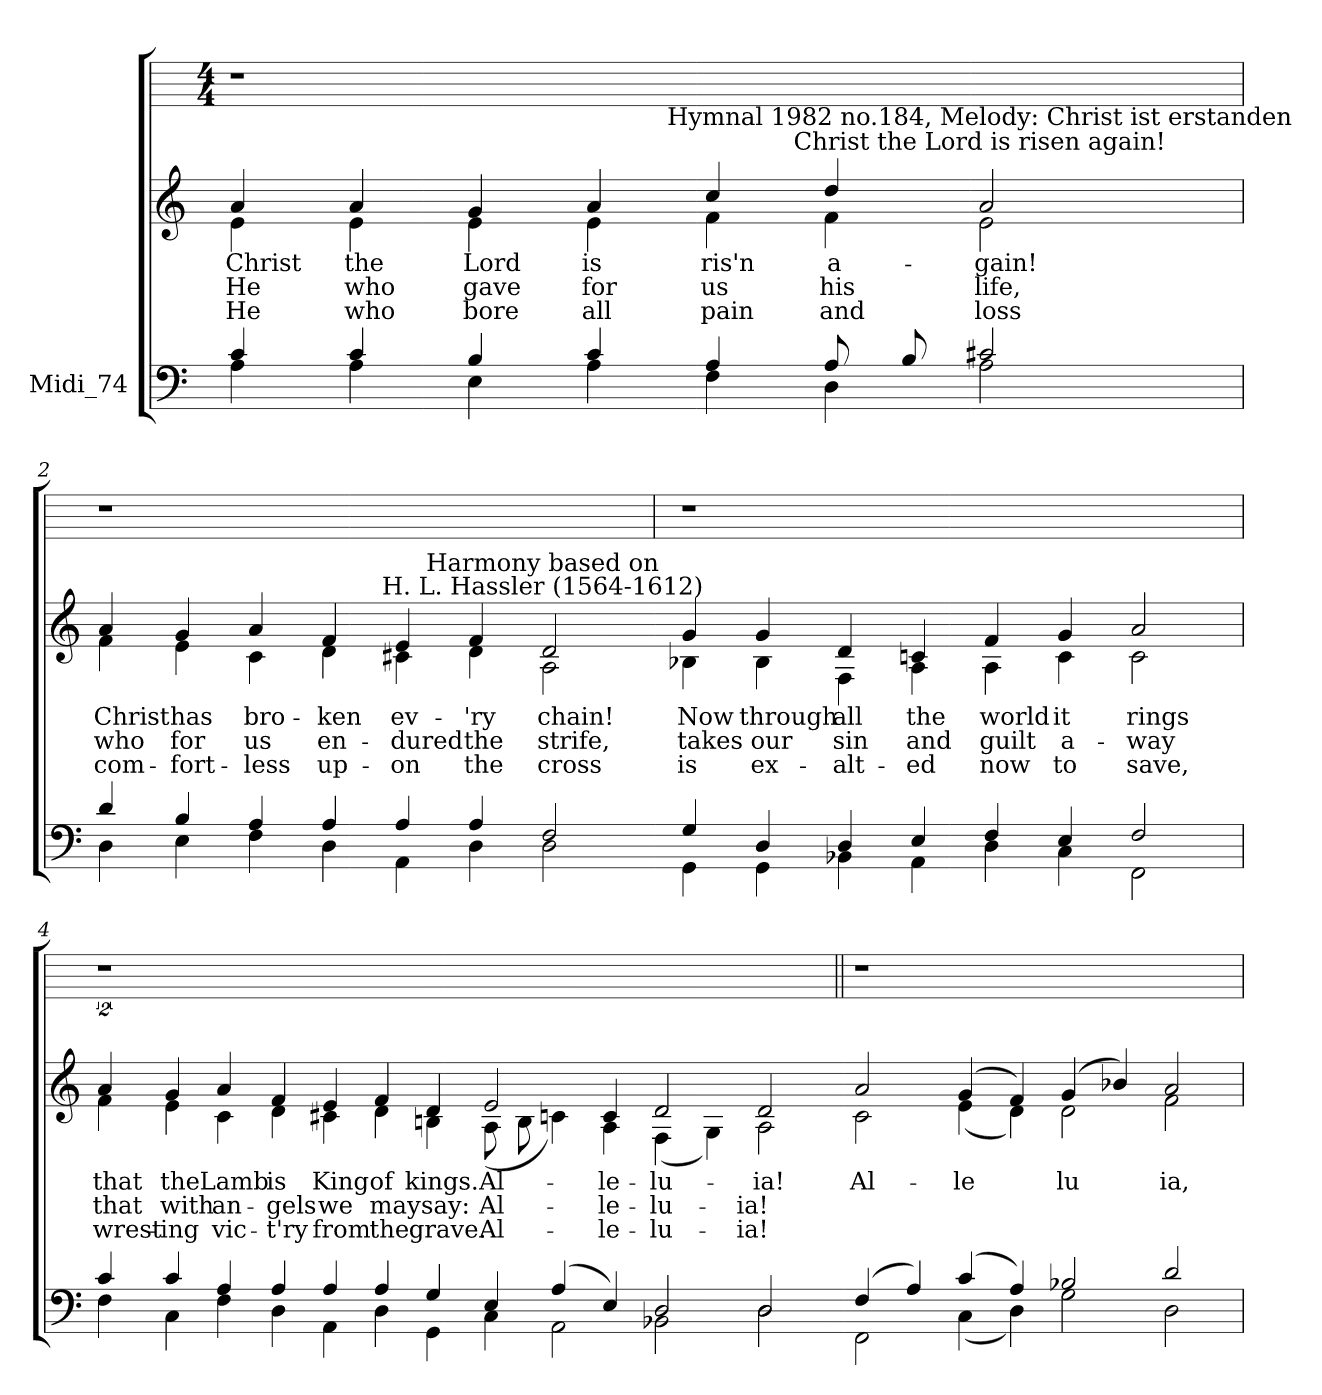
**kern	**kern	**text	**text	**text	**kern
*part3	*part2	*part2	*part2	*part2	*part1
*staff3	*staff2	*staff2	*staff2	*staff2	*staff1
*I"Midi_74	*	*	*	*	*
*clefF4	*clefG2	*	*	*	*
*k[]	*k[]	*	*	*	*
*C:	*C:	*	*	*	*
*	*	*	*	*	*M4/4
=1	=1	=1	=1	=1	=1
*^	*	*	*	*	*
!	!	!LO:TX:a:cj:t=M. Weisse (1480-1534),\ntr. C. Winkworth (1827-1878)	!	!	!	!
!	!	!	!LO:LY:b	!LO:LY:b	!LO:LY:b	!
*	*	*^	*	*	*	*
4c/	4A\	4a/	4e\	Christ	He	He	1r
!	!	!	!	!LO:LY:b	!LO:LY:b	!LO:LY:b	!
4c/	4A\	4a/	4e\	the	who	who	.
!	!	!	!	!LO:LY:b	!LO:LY:b	!LO:LY:b	!
4B/	4E\	4g/	4e\	Lord	gave	bore	.
!	!	!	!	!LO:LY:b	!LO:LY:b	!LO:LY:b	!
4c/	4A\	4a/	4e\	is	for	all	.
!	!	!	!	!LO:LY:b	!LO:LY:b	!LO:LY:b	!
4A/	4F\	4cc/	4f\	ris'n	us	pain	1ryy
!	!	!	!	!LO:LY:b	!LO:LY:b	!LO:LY:b	!
8A/	4D\	4dd/	4f\	a-	-his	and	.
8B/	.	.	.	.	.	.	.
!	!	!LO:TX:a:cj:t=Christ the Lord is risen again!	!	!	!	!	!
!	!	!LO:TX:a:cj:t=Hymnal 1982 no.184, Melody&colon; Christ ist erstanden	!	!	!	!	!
!	!	!	!	!LO:LY:b	!LO:LY:b	!LO:LY:b	!
2c#X/	2A\	2a/	2e\	gain!	life,	loss	.
=2	=2	=2	=2	=2	=2	=2	=2
!	!	!	!	!LO:LY:b	!LO:LY:b	!LO:LY:b	!
4d/	4D\	4a/	4f\	Christ	who	com-	1r
!	!	!	!	!LO:LY:b	!LO:LY:b	!LO:LY:b	!
4B/	4E\	4g/	4e\	-has	for	fort-	.
!	!	!	!	!LO:LY:b	!LO:LY:b	!LO:LY:b	!
4A/	4F\	4a/	4c\	-bro-	-us	less	.
!	!	!	!	!LO:LY:b	!LO:LY:b	!LO:LY:b	!
4A/	4D\	4f/	4d\	ken	en-	-up-	.
!	!	!	!	!LO:LY:b	!LO:LY:b	!LO:LY:b	!
4A/	4AA\	4e/	4c#X\	-ev-	-dured	on	1ryy
!	!	!	!	!LO:LY:b	!LO:LY:b	!LO:LY:b	!
4A/	4D\	4f/	4d\	'ry	the	the	.
!	!	!LO:TX:a:cj:t=Harmony based on\nH. L. Hassler (1564-1612)	!	!	!	!	!
!	!	!	!	!LO:LY:b	!LO:LY:b	!LO:LY:b	!
2F/	2D\	2d/	2A\	chain!	strife,	cross	.
!!LO:LB:g=z
=3-	=3-	=3-	=3-	=3	=3	=3	=3
!	!	!	!	!LO:LY:b	!LO:LY:b	!LO:LY:b	!
4G/	4GG\	4g/	4B-X\	Now	takes	is	1r
!	!	!	!	!LO:LY:b	!LO:LY:b	!LO:LY:b	!
4D/	4GG\	4g/	4B-\	through	our	ex-	.
!	!	!	!	!LO:LY:b	!LO:LY:b	!LO:LY:b	!
4D/	4BB-X\	4d/	4F\	-all	sin	alt-	.
!	!	!	!	!LO:LY:b	!LO:LY:b	!LO:LY:b	!
4E/	4AA\	4c/	4A\	-the	and	ed	.
!	!	!	!	!LO:LY:b	!LO:LY:b	!LO:LY:b	!
4F/	4D\	4f/	4A\	world	guilt	now	1ryy
!	!	!	!	!LO:LY:b	!LO:LY:b	!LO:LY:b	!
4E/	4C\	4g/	4c\	it	a-	-to	.
!	!	!	!	!LO:LY:b	!LO:LY:b	!LO:LY:b	!
2F/	2FF\	2a/	2c\	rings	way	save,	.
=4	=4	=4	=4	=4	=4	=4	=4
!	!	!	!	!LO:LY:b	!LO:LY:b	!LO:LY:b	!
4c/	4F\	4a/	4f\	that	that	wrest-	2%7r
!	!	!	!	!LO:LY:b	!LO:LY:b	!LO:LY:b	!
4c/	4C\	4g/	4e\	-the	with	ing	.
!	!	!	!	!LO:LY:b	!LO:LY:b	!LO:LY:b	!
4A/	4F\	4a/	4c\	Lamb	an-	-vic-	.
!	!	!	!	!LO:LY:b	!LO:LY:b	!LO:LY:b	!
4A/	4D\	4f/	4d\	-is	gels	t'ry	.
!	!	!	!	!LO:LY:b	!LO:LY:b	!LO:LY:b	!
4A/	4AA\	4e/	4c#X\	King	we	from	.
!	!	!	!	!LO:LY:b	!LO:LY:b	!LO:LY:b	!
4A/	4D\	4f/	4d\	of	may	the	.
!	!	!	!	!LO:LY:b	!LO:LY:b	!LO:LY:b	!
4G/	4GG\	4d/	4Bn\	kings.	say:	grave.	.
!	!	!	!	!LO:LY:b	!LO:LY:b	!LO:LY:b	!
4E/	4C\	2e/	(<8A\	Al-	-Al-	-Al-	.
.	.	.	8B\	.	.	.	.
(>4A/	2AA\	.	4cn\)	.	.	.	.
!	!	!	!	!LO:LY:b	!LO:LY:b	!LO:LY:b	!
4E/)	.	4c/	4A\	-le-	-le-	-le-	.
!	!	!	!	!LO:LY:b	!LO:LY:b	!LO:LY:b	!
2D/	2BB-X\	2d/	(<4F\	-lu-	-lu-	-lu-	.
.	.	.	4G\)	.	.	.	.
!	!	!	!	!LO:LY:b	!LO:LY:b	!LO:LY:b	!
2D/	2D\	2d/	2A\	-ia!	ia!	ia!	.
!!LO:LB:g=z
=5-	=5-	=5-	=5-	=5||	=5||	=5||	=5||
!	!	!	!	!LO:LY:b	!	!	!
(>4F/	2FF\	2a/	2c\	Al-	.	.	1r
4A/)	.	.	.	.	.	.	.
!	!	!	!	!LO:LY:b	!	!	!
(>4c/	(<4C\	(>4g/	(<4e\	-le	.	.	.
4A/)	4D\)	4f/)	4d\)	.	.	.	.
!	!	!	!	!LO:LY:b	!	!	!
2B-X/	2G\	(>4g/	2d\	lu	.	.	1ryy
.	.	4b-X/)	.	.	.	.	.
!	!	!	!	!LO:LY:b	!	!	!
2d/	2D\	2a/	2f\	ia,	.	.	.
*v	*v	*	*	*	*	*	*
*	*v	*v	*	*	*	*
=	=	=	=	=	=
*-	*-	*-	*-	*-	*-
